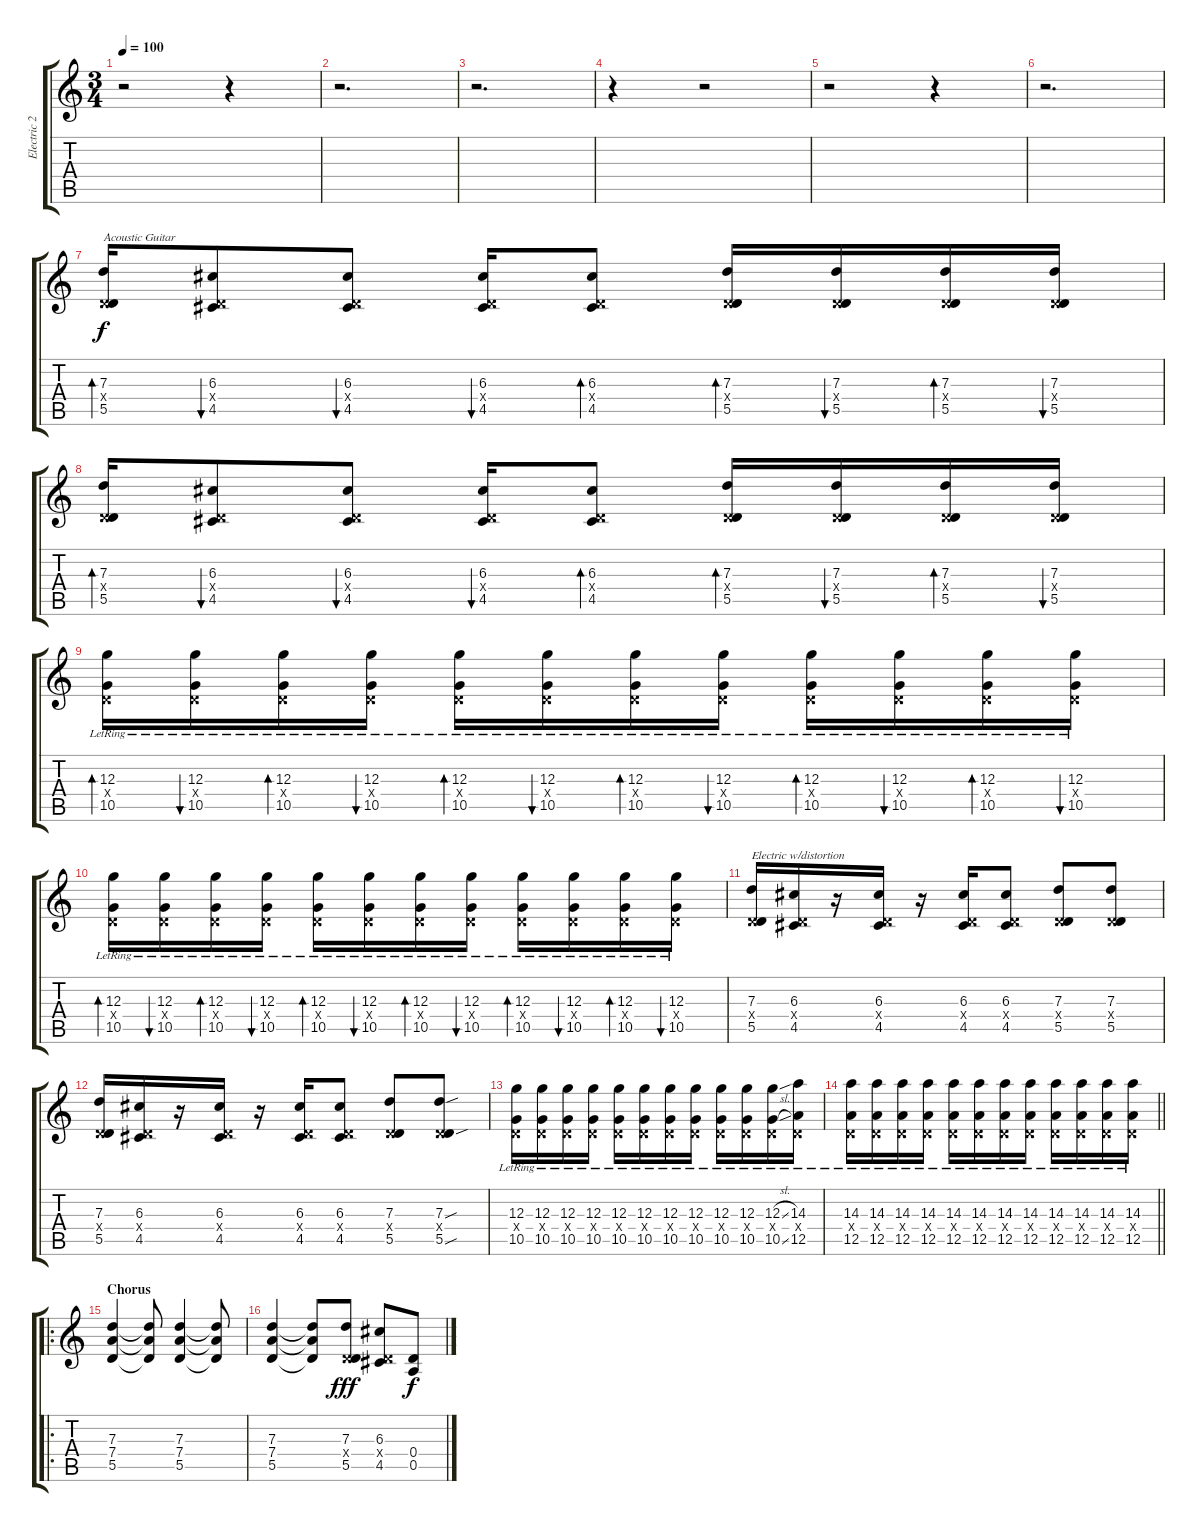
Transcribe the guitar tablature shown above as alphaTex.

\track ("Electric 2" "Electric 2") {instrument distortionguitar}
\staff {score tabs}
\tuning (E4 B3 G3 D3 A2 D2) {hide}
\ts (3 4)
\tempo 100
\clef g2
\ks c
r.2{dy f} r.4 |
r.2{d} |
r.2{d} |
r.4 r.2 |
r.2 r.4 |
r.2{d} |
(7.3 0.4{x} 5.5).16{bd 60 txt "Acoustic Guitar" volume 8 balance 13 instrument acousticguitarsteel} (6.3 0.4{x} 4.5).8{bu 60} (6.3 0.4{x} 4.5).8{bu 60} (6.3 0.4{x} 4.5).16{bu 60} (6.3 0.4{x} 4.5).8{bd 60} (7.3 0.4{x} 5.5).16{bd 60} (7.3 0.4{x} 5.5).16{bu 60} (7.3 0.4{x} 5.5).16{bd 60} (7.3 0.4{x} 5.5).16{bu 60} |
(7.3 0.4{x} 5.5).16{bd 60 txt " "} (6.3 0.4{x} 4.5).8{bu 60} (6.3 0.4{x} 4.5).8{bu 60} (6.3 0.4{x} 4.5).16{bu 60} (6.3 0.4{x} 4.5).8{bd 60} (7.3 0.4{x} 5.5).16{bd 60} (7.3 0.4{x} 5.5).16{bu 60} (7.3 0.4{x} 5.5).16{bd 60} (7.3 0.4{x} 5.5).16{bu 60} |
(12.3{lr} 0.4{x} 10.5{lr}).16{bd 60} (12.3{lr} 0.4{x} 10.5{lr}).16{bu 60} (12.3{lr} 0.4{x} 10.5{lr}).16{bd 60} (12.3{lr} 0.4{x} 10.5{lr}).16{bu 60} (12.3{lr} 0.4{x} 10.5{lr}).16{bd 60} (12.3{lr} 0.4{x} 10.5{lr}).16{bu 60} (12.3{lr} 0.4{x} 10.5{lr}).16{bd 60} (12.3{lr} 0.4{x} 10.5{lr}).16{bu 60} (12.3{lr} 0.4{x} 10.5{lr}).16{bd 60} (12.3{lr} 0.4{x} 10.5{lr}).16{bu 60} (12.3{lr} 0.4{x} 10.5{lr}).16{bd 60} (12.3{lr} 0.4{x} 10.5{lr}).16{bu 60} |
(12.3{lr} 0.4{x} 10.5{lr}).16{bd 60} (12.3{lr} 0.4{x} 10.5{lr}).16{bu 60} (12.3{lr} 0.4{x} 10.5{lr}).16{bd 60} (12.3{lr} 0.4{x} 10.5{lr}).16{bu 60} (12.3{lr} 0.4{x} 10.5{lr}).16{bd 60} (12.3{lr} 0.4{x} 10.5{lr}).16{bu 60} (12.3{lr} 0.4{x} 10.5{lr}).16{bd 60} (12.3{lr} 0.4{x} 10.5{lr}).16{bu 60} (12.3{lr} 0.4{x} 10.5{lr}).16{bd 60} (12.3{lr} 0.4{x} 10.5{lr}).16{bu 60} (12.3{lr} 0.4{x} 10.5{lr}).16{bd 60} (12.3{lr} 0.4{x} 10.5{lr}).16{bu 60} |
(7.3 0.4{x} 5.5).16{txt "Electric w/distortion" volume 9 balance 13 instrument distortionguitar} (6.3 0.4{x} 4.5).16 r.16 (6.3 0.4{x} 4.5).16 r.16 (6.3 0.4{x} 4.5).16 (6.3 0.4{x} 4.5).8 (7.3 0.4{x} 5.5).8 (7.3 0.4{x} 5.5).8 |
(7.3 0.4{x} 5.5).16 (6.3 0.4{x} 4.5).16 r.16 (6.3 0.4{x} 4.5).16 r.16 (6.3 0.4{x} 4.5).16 (6.3 0.4{x} 4.5).8 (7.3 0.4{x} 5.5).8 (7.3{sou} 0.4{x} 5.5{sou}).8 |
(12.3{lr} 0.4{x} 10.5{lr}).16 (12.3{lr} 0.4{x} 10.5{lr}).16 (12.3{lr} 0.4{x} 10.5{lr}).16 (12.3{lr} 0.4{x} 10.5{lr}).16 (12.3{lr} 0.4{x} 10.5{lr}).16 (12.3{lr} 0.4{x} 10.5{lr}).16 (12.3{lr} 0.4{x} 10.5{lr}).16 (12.3{lr} 0.4{x} 10.5{lr}).16 (12.3{lr} 0.4{x} 10.5{lr}).16 (12.3{lr} 0.4{x} 10.5{lr}).16 (12.3{sl lr} 0.4{x} 10.5{sl lr}).16 (14.3{lr} 0.4{x} 12.5{lr}).16 |
\barLineRight lightlight
(14.3{lr} 0.4{x} 12.5{lr}).16 (14.3{lr} 0.4{x} 12.5{lr}).16 (14.3{lr} 0.4{x} 12.5{lr}).16 (14.3{lr} 0.4{x} 12.5{lr}).16 (14.3{lr} 0.4{x} 12.5{lr}).16 (14.3{lr} 0.4{x} 12.5{lr}).16 (14.3{lr} 0.4{x} 12.5{lr}).16 (14.3{lr} 0.4{x} 12.5{lr}).16 (14.3{lr} 0.4{x} 12.5{lr}).16 (14.3{lr} 0.4{x} 12.5{lr}).16 (14.3{lr} 0.4{x} 12.5{lr}).16 (14.3{lr} 0.4{x} 12.5{lr}).16 |
\ro
\section ("" "Chorus")
(7.3 7.4 5.5).4{volume 12 balance 2 instrument distortionguitar} (7.3{t} 7.4{t} 5.5{t}).8 (7.3 7.4 5.5).4 (7.3{t} 7.4{t} 5.5{t}).8 |
(7.3 7.4 5.5).4 (7.3{t} 7.4{t} 5.5{t}).8 (7.3 0.4{x} 5.5).8{dy fff} (6.3 0.4{x} 4.5).8 (0.4 0.5).8{dy f}
